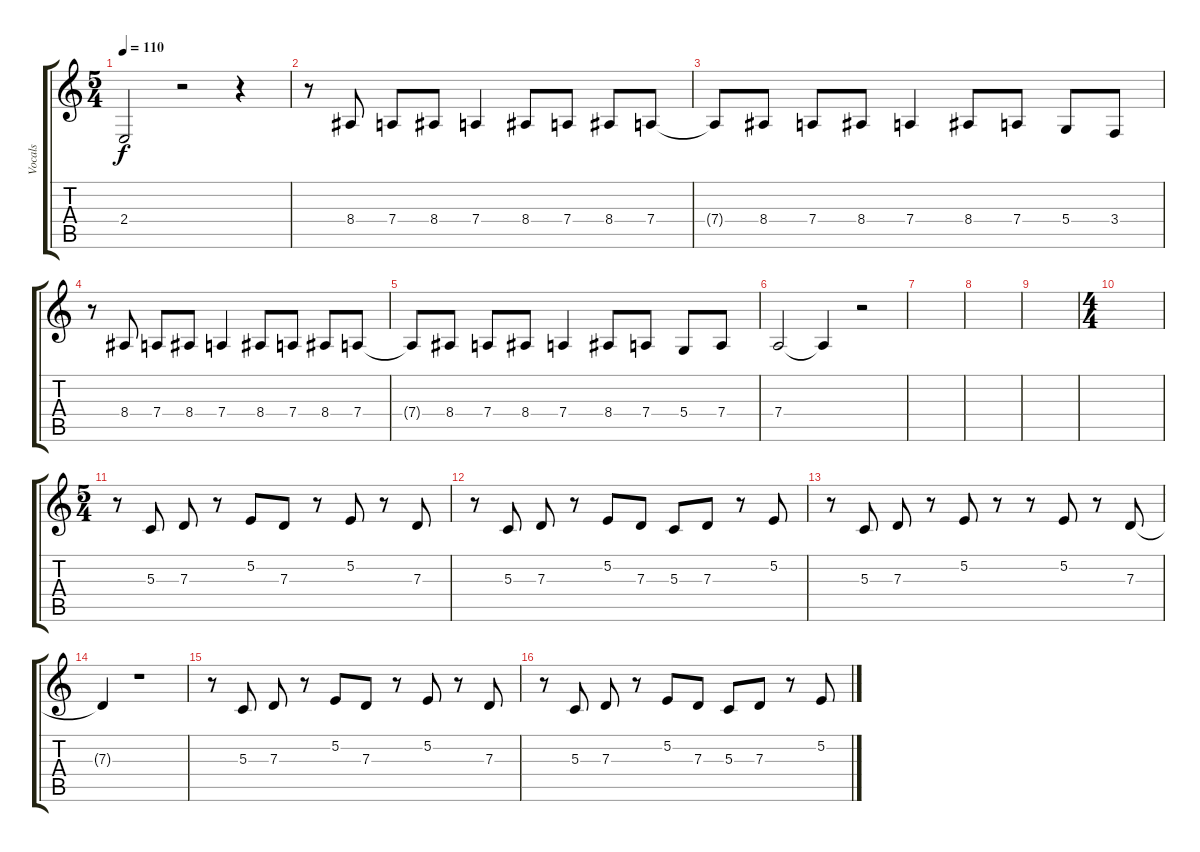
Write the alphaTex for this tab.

\track ("Vocals" "Vocals") {instrument drawbarorgan}
\staff {score tabs}
\tuning (E4 B3 G3 D3 A2 E2) {hide}
\ts (5 4)
\tempo 110
\clef g2
\ks c
2.4.2{dy f} r.2 r.4 |
r.8 8.4.8 7.4.8 8.4.8 7.4.4 8.4.8 7.4.8 8.4.8 7.4.8 |
7.4{t}.8 8.4.8 7.4.8 8.4.8 7.4.4 8.4.8 7.4.8 5.4.8 3.4.8 |
r.8 8.4.8 7.4.8 8.4.8 7.4.4 8.4.8 7.4.8 8.4.8 7.4.8 |
7.4{t}.8 8.4.8 7.4.8 8.4.8 7.4.4 8.4.8 7.4.8 5.4.8 7.4.8 |
7.4.2 7.4{t}.4 r.2 |
|
|
|
\ts (4 4)
|
\ts (5 4)
r.8 5.3.8 7.3.8 r.8 5.2.8 7.3.8 r.8 5.2.8 r.8 7.3.8 |
r.8 5.3.8 7.3.8 r.8 5.2.8 7.3.8 5.3.8 7.3.8 r.8 5.2.8 |
r.8 5.3.8 7.3.8 r.8 5.2.8 r.8 r.8 5.2.8 r.8 7.3.8 |
7.3{t}.4 r.1 |
r.8 5.3.8 7.3.8 r.8 5.2.8 7.3.8 r.8 5.2.8 r.8 7.3.8 |
r.8 5.3.8 7.3.8 r.8 5.2.8 7.3.8 5.3.8 7.3.8 r.8 5.2.8
